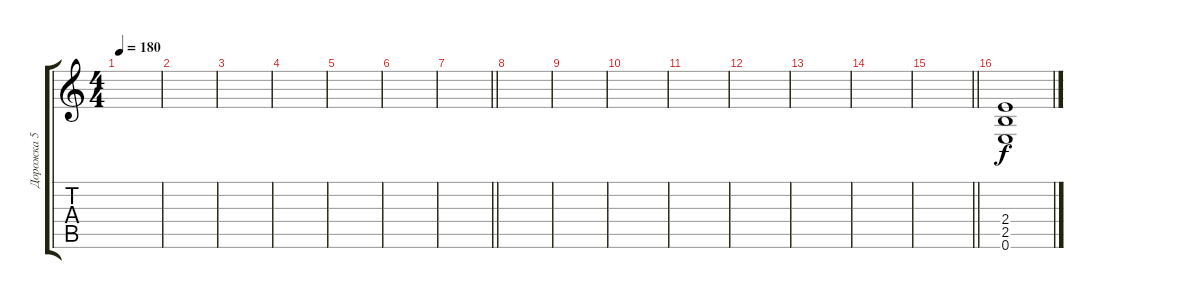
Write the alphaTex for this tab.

\track ("Дорожка 5" "Дорожка 5") {instrument distortionguitar}
\staff {score tabs}
\tuning (E4 B3 G3 D3 A2 E2) {hide}
\ts (4 4)
\tempo 180
\clef g2
\ks c
|
|
|
|
|
|
\barLineRight lightlight
|
|
|
|
|
|
|
|
\barLineRight lightlight
|
(2.4 2.5 0.6).1
